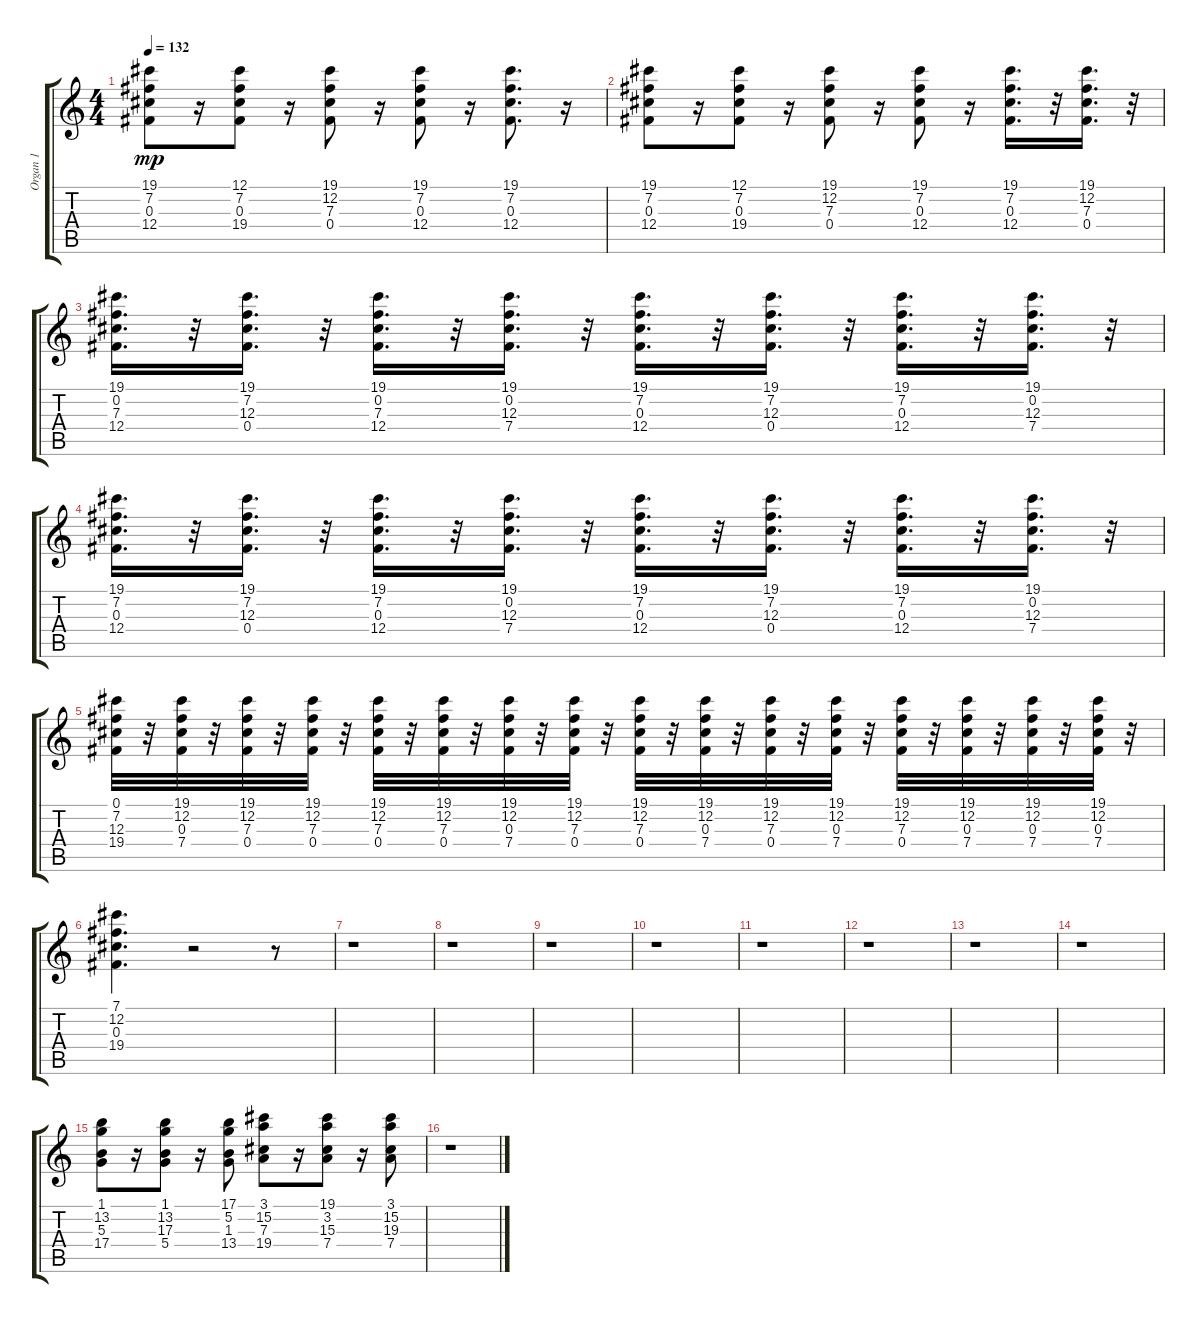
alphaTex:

\track ("Organ 1" "Organ 1") {instrument rockorgan}
\staff {score tabs}
\tuning (Gb4 Gb4 Gb4 Gb4 Gb4 Gb4) {hide}
\ts (4 4)
\tempo 132
\clef g2
\ks c
(19.1 7.2 0.3 12.4).8{dy mp} r.16 (12.1 7.2 0.3 19.4).8 r.16 (19.1 12.2 7.3 0.4).8 r.16 (19.1 7.2 0.3 12.4).8 r.16 (19.1 7.2 0.3 12.4).8{d} r.16 |
(19.1 7.2 0.3 12.4).8 r.16 (12.1 7.2 0.3 19.4).8 r.16 (19.1 12.2 7.3 0.4).8 r.16 (19.1 7.2 0.3 12.4).8 r.16 (19.1 7.2 0.3 12.4).16{d} r.32 (19.1 12.2 7.3 0.4).16{d} r.32 |
(19.1 0.2 7.3 12.4).16{d} r.32 (19.1 7.2 12.3 0.4).16{d} r.32 (19.1 0.2 7.3 12.4).16{d} r.32 (19.1 0.2 12.3 7.4).16{d} r.32 (19.1 7.2 0.3 12.4).16{d} r.32 (19.1 7.2 12.3 0.4).16{d} r.32 (19.1 7.2 0.3 12.4).16{d} r.32 (19.1 0.2 12.3 7.4).16{d} r.32 |
(19.1 7.2 0.3 12.4).16{d} r.32 (19.1 7.2 12.3 0.4).16{d} r.32 (19.1 7.2 0.3 12.4).16{d} r.32 (19.1 0.2 12.3 7.4).16{d} r.32 (19.1 7.2 0.3 12.4).16{d} r.32 (19.1 7.2 12.3 0.4).16{d} r.32 (19.1 7.2 0.3 12.4).16{d} r.32 (19.1 0.2 12.3 7.4).16{d} r.32 |
(0.1 7.2 12.3 19.4).32 r.32 (19.1 12.2 0.3 7.4).32 r.32 (19.1 12.2 7.3 0.4).32 r.32 (19.1 12.2 7.3 0.4).32 r.32 (19.1 12.2 7.3 0.4).32 r.32 (19.1 12.2 7.3 0.4).32 r.32 (19.1 12.2 0.3 7.4).32 r.32 (19.1 12.2 7.3 0.4).32 r.32 (19.1 12.2 7.3 0.4).32 r.32 (19.1 12.2 0.3 7.4).32 r.32 (19.1 12.2 7.3 0.4).32 r.32 (19.1 12.2 0.3 7.4).32 r.32 (19.1 12.2 7.3 0.4).32 r.32 (19.1 12.2 0.3 7.4).32 r.32 (19.1 12.2 0.3 7.4).32 r.32 (19.1 12.2 0.3 7.4).32 r.32 |
(7.1 12.2 0.3 19.4).4{d} r.2 r.8 |
r.1 |
r.1 |
r.1 |
r.1 |
r.1 |
r.1 |
r.1 |
r.1 |
(1.1 13.2 5.3 17.4).8 r.16 (1.1 13.2 17.3 5.4).8 r.16 (17.1 5.2 1.3 13.4).8 (3.1 15.2 7.3 19.4).8 r.16 (19.1 3.2 15.3 7.4).8 r.16 (3.1 15.2 19.3 7.4).8 |
r.1
